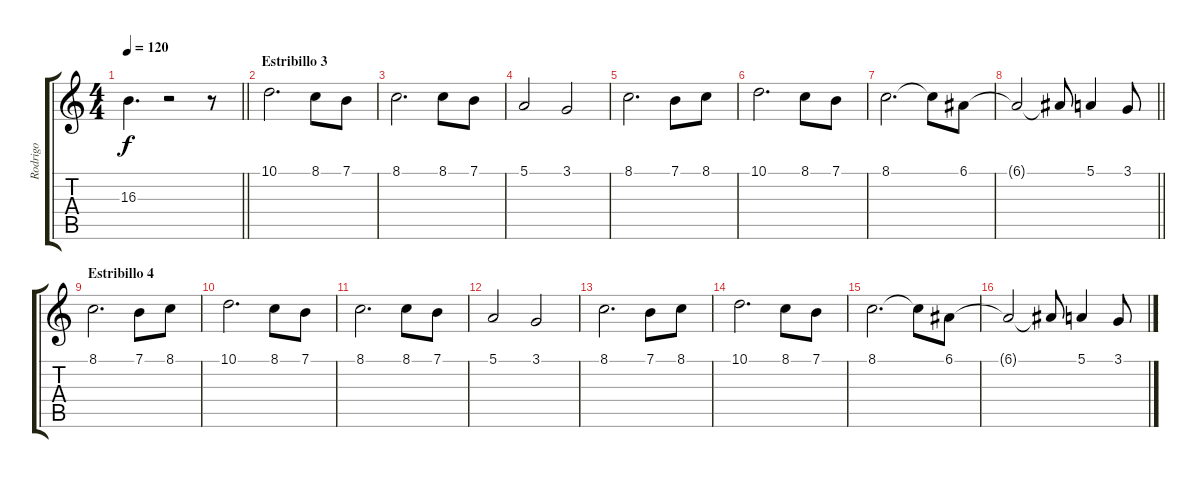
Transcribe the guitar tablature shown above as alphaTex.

\track ("Rodrigo" "Rodrigo") {instrument violin}
\staff {score tabs}
\tuning (E4 B3 G3 D3 A2 E2) {hide}
\ts (4 4)
\tempo 120
\clef g2
\barLineRight lightlight
\ks c
16.3.4{d dy f} r.2 r.8 |
\section ("" "Estribillo 3")
10.1.2{d} 8.1.8 7.1.8 |
8.1.2{d} 8.1.8 7.1.8 |
5.1.2 3.1.2 |
8.1.2{d} 7.1.8 8.1.8 |
10.1.2{d} 8.1.8 7.1.8 |
8.1.2{d} 8.1{t}.8 6.1.8 |
\barLineRight lightlight
6.1{t}.2 6.1{t}.8 5.1.4 3.1.8 |
\section ("" "Estribillo 4")
8.1.2{d} 7.1.8 8.1.8 |
10.1.2{d} 8.1.8 7.1.8 |
8.1.2{d} 8.1.8 7.1.8 |
5.1.2 3.1.2 |
8.1.2{d} 7.1.8 8.1.8 |
10.1.2{d} 8.1.8 7.1.8 |
8.1.2{d} 8.1{t}.8 6.1.8 |
6.1{t}.2 6.1{t}.8 5.1.4 3.1.8
